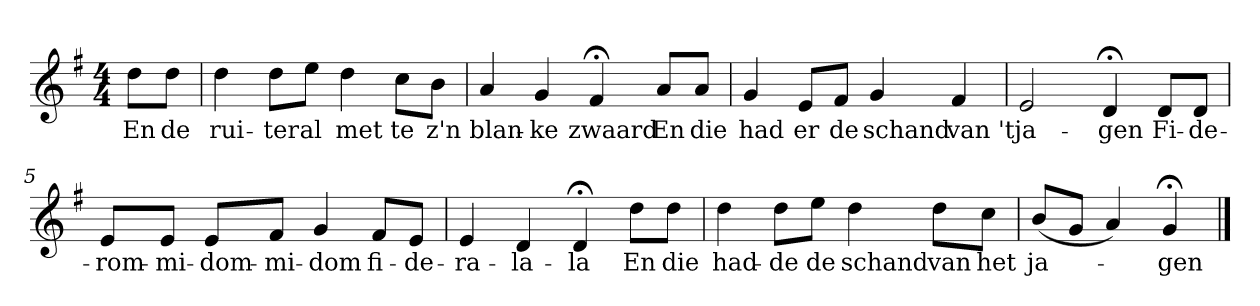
**kern	**text
*part1	*part1
*staff1	*staff1
*k[f#]	*
*G:	*
*M4/4	*
*MM120	*
=	=
8ddL	En
8ddJ	de
=1	=1
4dd	rui-
8ddL	-ter
8eeJ	al
4dd	met
8ccL	te
8bJ	z'n
=2	=2
4a	blan-
4g	-ke
4f#;<	zwaard
8aL	En
8aJ	die
=3	=3
4g	had
8eL	er
8f#J	de
4g	schand
4f#	van 't
=4	=4
2e	ja-
4d;<	-gen
8dL	Fi-
8dJ	-de-
=5	=5
8eL	-rom-
8eJ	-mi-
8eL	-dom-
8f#J	-mi-
4g	-dom
8f#L	fi-
8eJ	-de-
=6	=6
4e	-ra-
4d	-la-
4d;<	-la
8ddL	En
8ddJ	die
=7	=7
4dd	had-
8ddL	-de
8eeJ	de
4dd	schand
8ddL	van
8ccJ	het
=8	=8
(8bL	ja-
8gJ	.
4a)	.
4g;<	-gen
==	==
*-	*-
